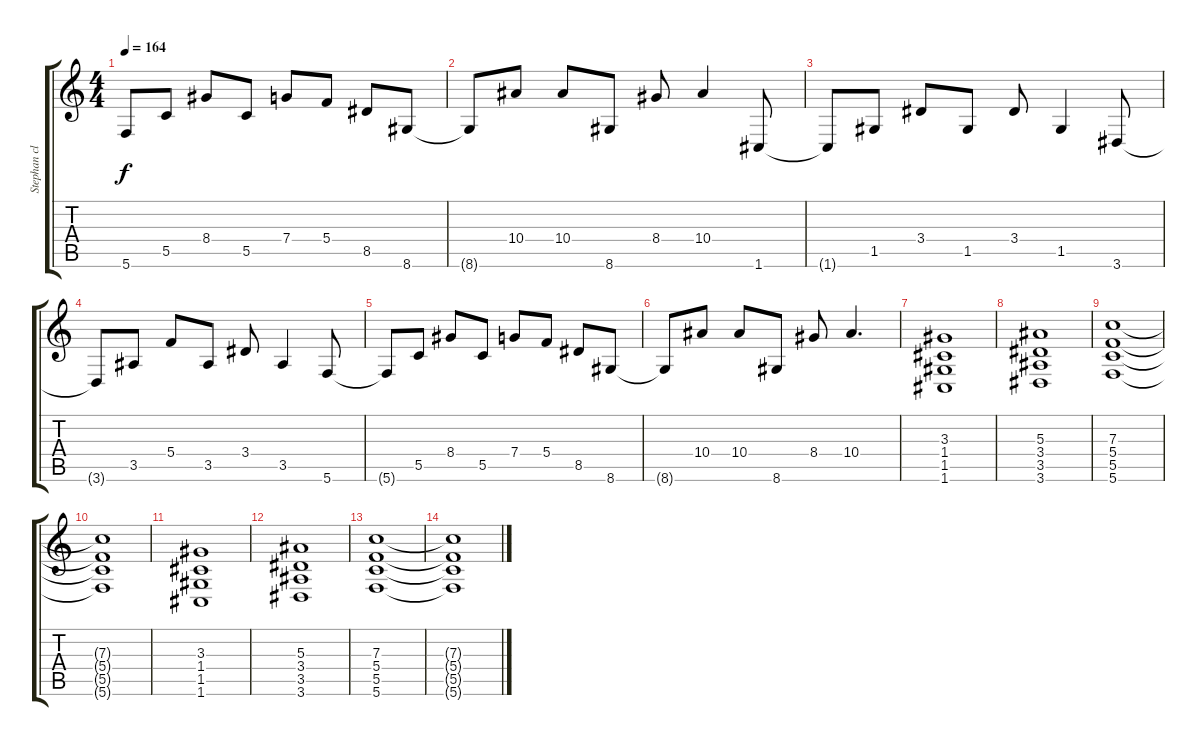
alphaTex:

\track ("Stephan clean" "Stephan cl") {instrument acousticguitarsteel}
\staff {score tabs}
\tuning (D4 A3 F3 C3 G2 C2) {hide}
\ts (4 4)
\tempo 164
\clef g2
\ks c
5.6{t}.8{dy f} 5.5.8 8.4.8 5.5.8 7.4.8 5.4.8 8.5.8 8.6.8 |
8.6{t}.8 10.4.8 10.4.8 8.6.8 8.4.8 10.4.4 1.6.8 |
1.6{t}.8 1.5.8 3.4.8 1.5.8 3.4.8 1.5.4 3.6.8 |
3.6{t}.8 3.5.8 5.4.8 3.5.8 3.4.8 3.5.4 5.6.8 |
5.6{t}.8 5.5.8 8.4.8 5.5.8 7.4.8 5.4.8 8.5.8 8.6.8 |
8.6{t}.8 10.4.8 10.4.8 8.6.8 8.4.8 10.4.4{d} |
(3.3 1.4 1.5 1.6).1 |
(5.3 3.4 3.5 3.6).1 |
(7.3 5.4 5.5 5.6).1 |
(7.3{t} 5.4{t} 5.5{t} 5.6{t}).1 |
(3.3 1.4 1.5 1.6).1 |
(5.3 3.4 3.5 3.6).1 |
(7.3 5.4 5.5 5.6).1 |
(7.3{t} 5.4{t} 5.5{t} 5.6{t}).1
